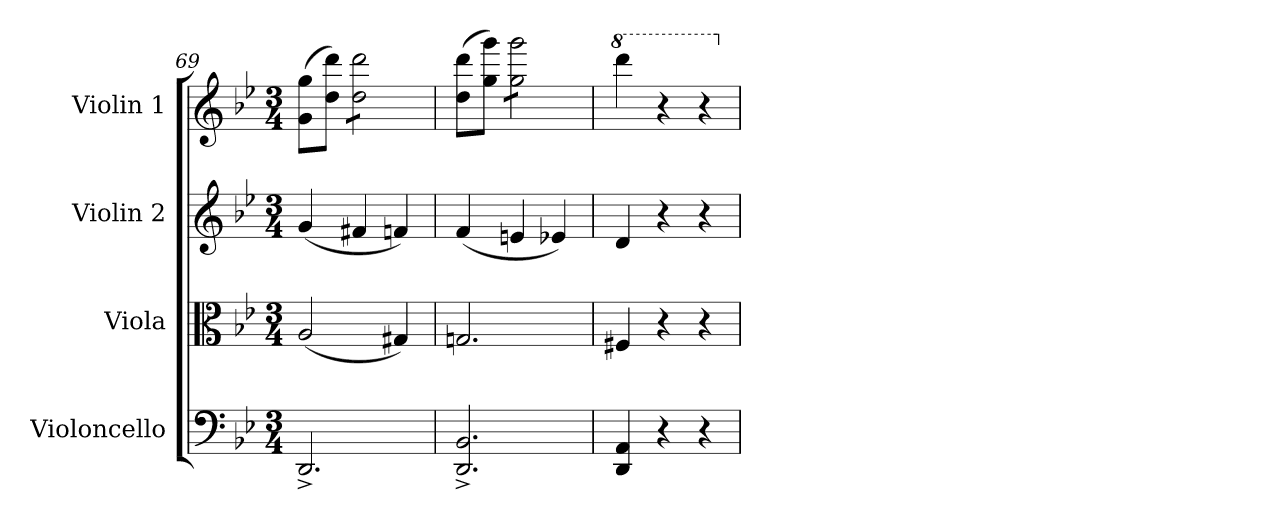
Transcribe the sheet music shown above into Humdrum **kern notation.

**kern	**kern	**kern	**kern
*part4	*part3	*part2	*part1
*staff4	*staff3	*staff2	*staff1
*I"Violoncello	*I"Viola	*I"Violin 2	*I"Violin 1
*I'Vc	*I'Vla	*I'Vln	*I'Vln
*clefF4	*clefC3	*clefG2	*clefG2
*k[b-e-]	*k[b-e-]	*k[b-e-]	*k[b-e-]
*M3/4	*M3/4	*M3/4	*M3/4
=69	=69	=69	=69
2.DD^/	(<2A/	(4g/	(8g\ 8gg\L
.	.	.	8dd\ 8ddd\J)
*	*	*	*tremolo
.	.	4f#X/	8dd\ 8ddd\L
.	.	.	8dd\ 8ddd\
.	4G#X/)	4fn/)	8dd\ 8ddd\
.	.	.	8dd\ 8ddd\J
*	*	*	*Xtremolo
=70	=70	=70	=70
2.DD/^ 2.BB-/^	2.Gn/	(4f/	(8dd\ 8ddd\L
.	.	.	8gg\ 8ggg\J)
*	*	*	*tremolo
.	.	4en/	8gg\ 8ggg\L
.	.	.	8gg\ 8ggg\
.	.	4e-X/)	8gg\ 8ggg\
.	.	.	8gg\ 8ggg\J
*	*	*	*Xtremolo
=71	=71	=71	=71
*	*	*	*8va
4DD/ 4AA/	4F#X/	4d/	4dddd\
4r	4r	4r	4r
4r	4r	4r	4r
*	*	*	*X8va
=	=	=	=
*-	*-	*-	*-
